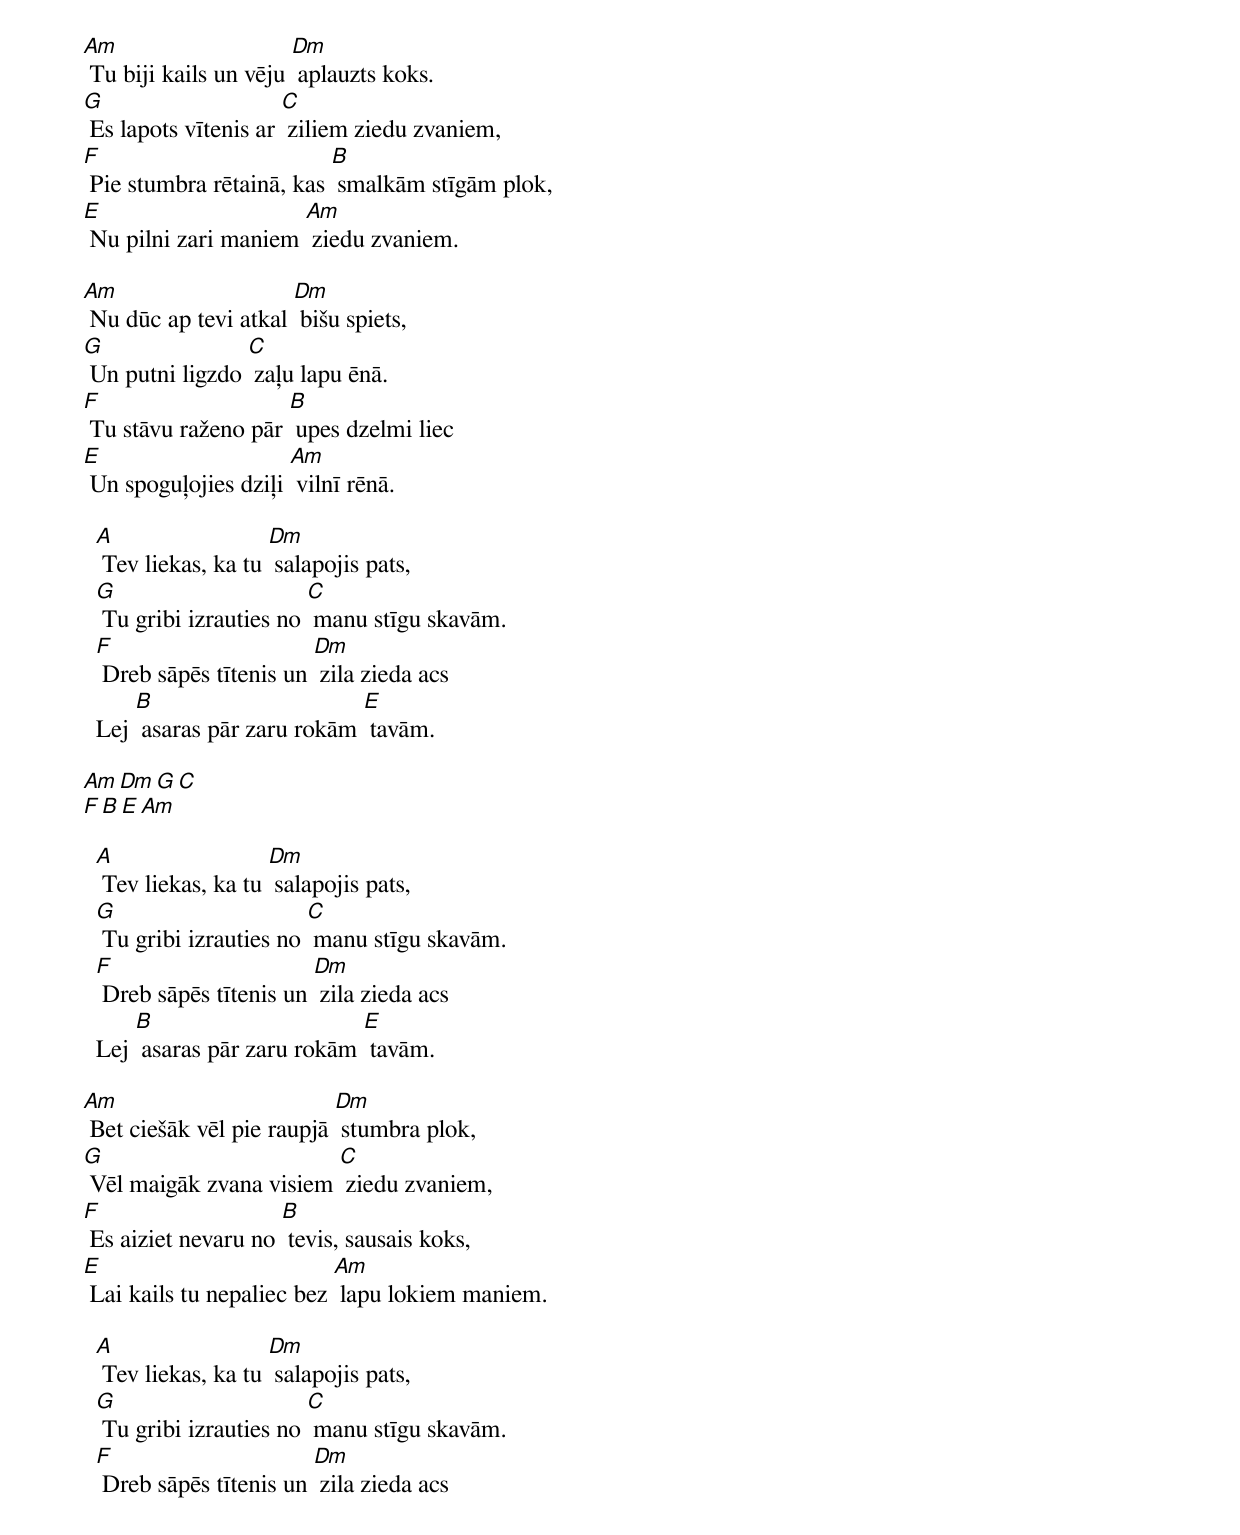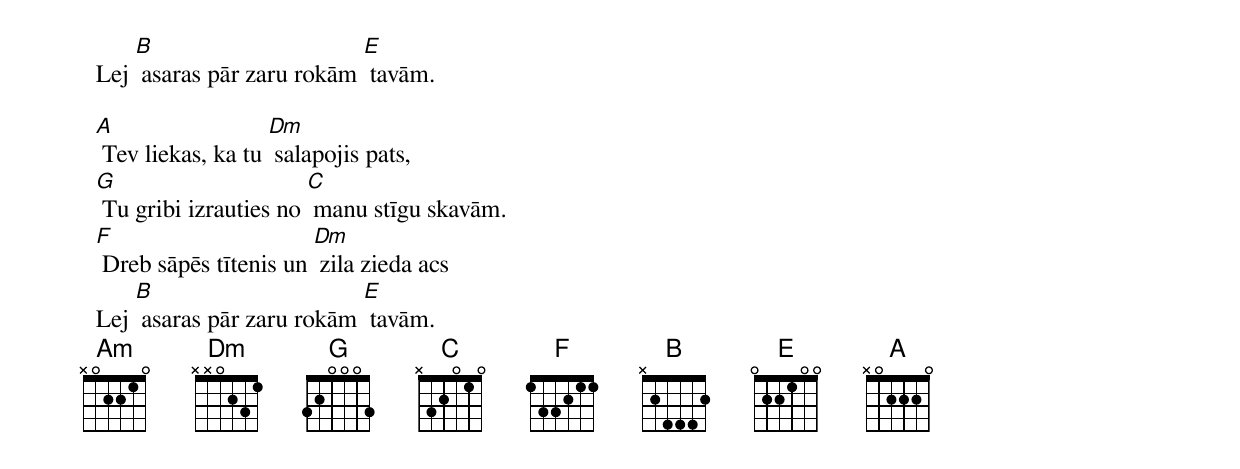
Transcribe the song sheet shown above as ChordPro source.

[Am] Tu biji kails un vēju [Dm] aplauzts koks.
[G] Es lapots vītenis ar [C] ziliem ziedu zvaniem,
[F] Pie stumbra rētainā, kas [B] smalkām stīgām plok,
[E] Nu pilni zari maniem [Am] ziedu zvaniem.

[Am] Nu dūc ap tevi atkal [Dm] bišu spiets,
[G] Un putni ligzdo [C] zaļu lapu ēnā.
[F] Tu stāvu raženo pār [B] upes dzelmi liec
[E] Un spoguļojies dziļi [Am] vilnī rēnā.

  [A] Tev liekas, ka tu [Dm] salapojis pats,
  [G] Tu gribi izrauties no [C] manu stīgu skavām.
  [F] Dreb sāpēs tītenis un [Dm] zila zieda acs
  Lej [B] asaras pār zaru rokām [E] tavām.

[Am][Dm][G][C]
[F][B][E][Am]

  [A] Tev liekas, ka tu [Dm] salapojis pats,
  [G] Tu gribi izrauties no [C] manu stīgu skavām.
  [F] Dreb sāpēs tītenis un [Dm] zila zieda acs
  Lej [B] asaras pār zaru rokām [E] tavām.

[Am] Bet ciešāk vēl pie raupjā [Dm] stumbra plok,
[G] Vēl maigāk zvana visiem [C] ziedu zvaniem,
[F] Es aiziet nevaru no [B] tevis, sausais koks,
[E] Lai kails tu nepaliec bez [Am] lapu lokiem maniem.

  [A] Tev liekas, ka tu [Dm] salapojis pats,
  [G] Tu gribi izrauties no [C] manu stīgu skavām.
  [F] Dreb sāpēs tītenis un [Dm] zila zieda acs
  Lej [B] asaras pār zaru rokām [E] tavām.

  [A] Tev liekas, ka tu [Dm] salapojis pats,
  [G] Tu gribi izrauties no [C] manu stīgu skavām.
  [F] Dreb sāpēs tītenis un [Dm] zila zieda acs
  Lej [B] asaras pār zaru rokām [E] tavām.
